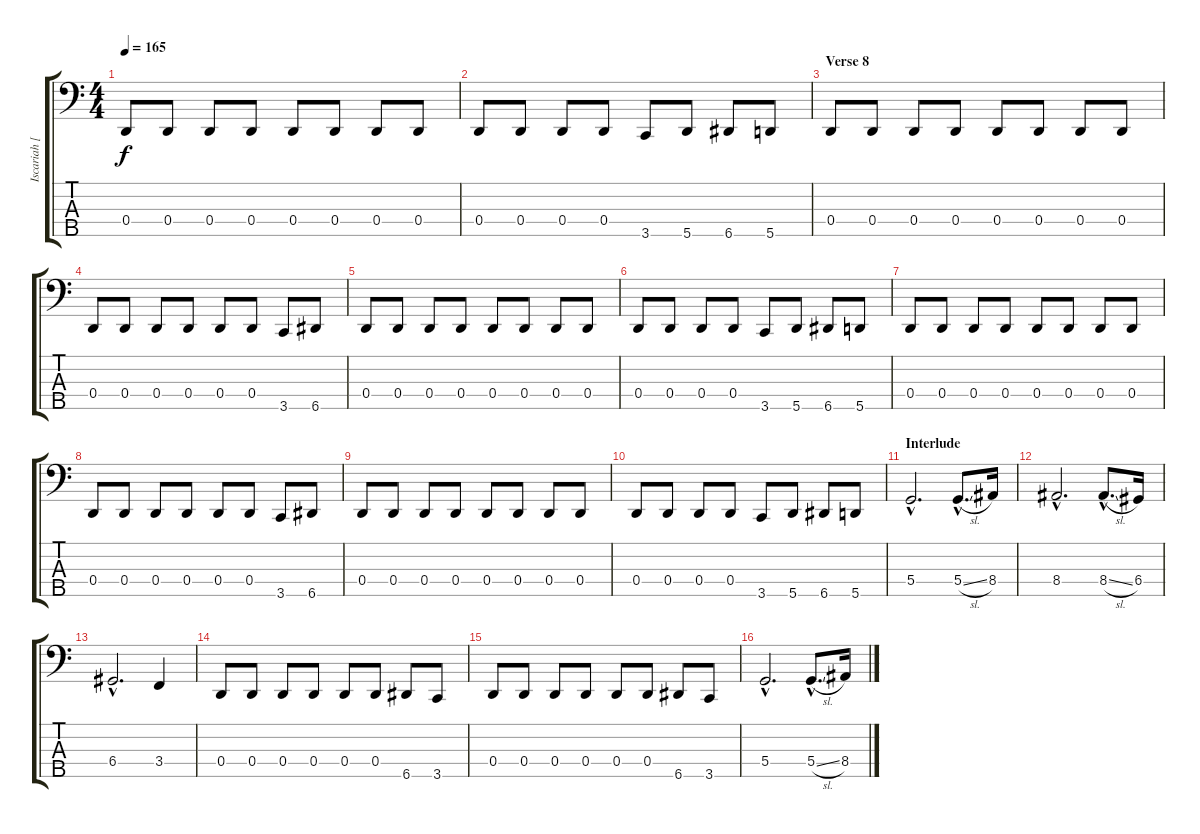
\track ("Iscariah [Bass]" "Iscariah [") {instrument electricbasspick}
\staff {score tabs}
\tuning (F2 C2 G1 D1 A0) {hide}
\ts (4 4)
\tempo 165
\clef f4
\ks c
0.4.8{dy f} 0.4.8 0.4.8 0.4.8 0.4.8 0.4.8 0.4.8 0.4.8 |
0.4.8 0.4.8 0.4.8 0.4.8 3.5.8 5.5.8 6.5.8 5.5.8 |
\section ("" "Verse 8")
0.4.8 0.4.8 0.4.8 0.4.8 0.4.8 0.4.8 0.4.8 0.4.8 |
0.4.8 0.4.8 0.4.8 0.4.8 0.4.8 0.4.8 3.5.8 6.5.8 |
0.4.8 0.4.8 0.4.8 0.4.8 0.4.8 0.4.8 0.4.8 0.4.8 |
0.4.8 0.4.8 0.4.8 0.4.8 3.5.8 5.5.8 6.5.8 5.5.8 |
0.4.8 0.4.8 0.4.8 0.4.8 0.4.8 0.4.8 0.4.8 0.4.8 |
0.4.8 0.4.8 0.4.8 0.4.8 0.4.8 0.4.8 3.5.8 6.5.8 |
0.4.8 0.4.8 0.4.8 0.4.8 0.4.8 0.4.8 0.4.8 0.4.8 |
0.4.8 0.4.8 0.4.8 0.4.8 3.5.8 5.5.8 6.5.8 5.5.8 |
\section ("" "Interlude")
5.4{hac}.2{d} 5.4{sl hac}.8{d} 8.4.16 |
8.4{hac}.2{d} 8.4{sl hac}.8{d} 6.4.16 |
6.4{hac}.2{d} 3.4.4 |
0.4.8 0.4.8 0.4.8 0.4.8 0.4.8 0.4.8 6.5.8 3.5.8 |
0.4.8 0.4.8 0.4.8 0.4.8 0.4.8 0.4.8 6.5.8 3.5.8 |
5.4{hac}.2{d} 5.4{sl hac}.8{d} 8.4.16
